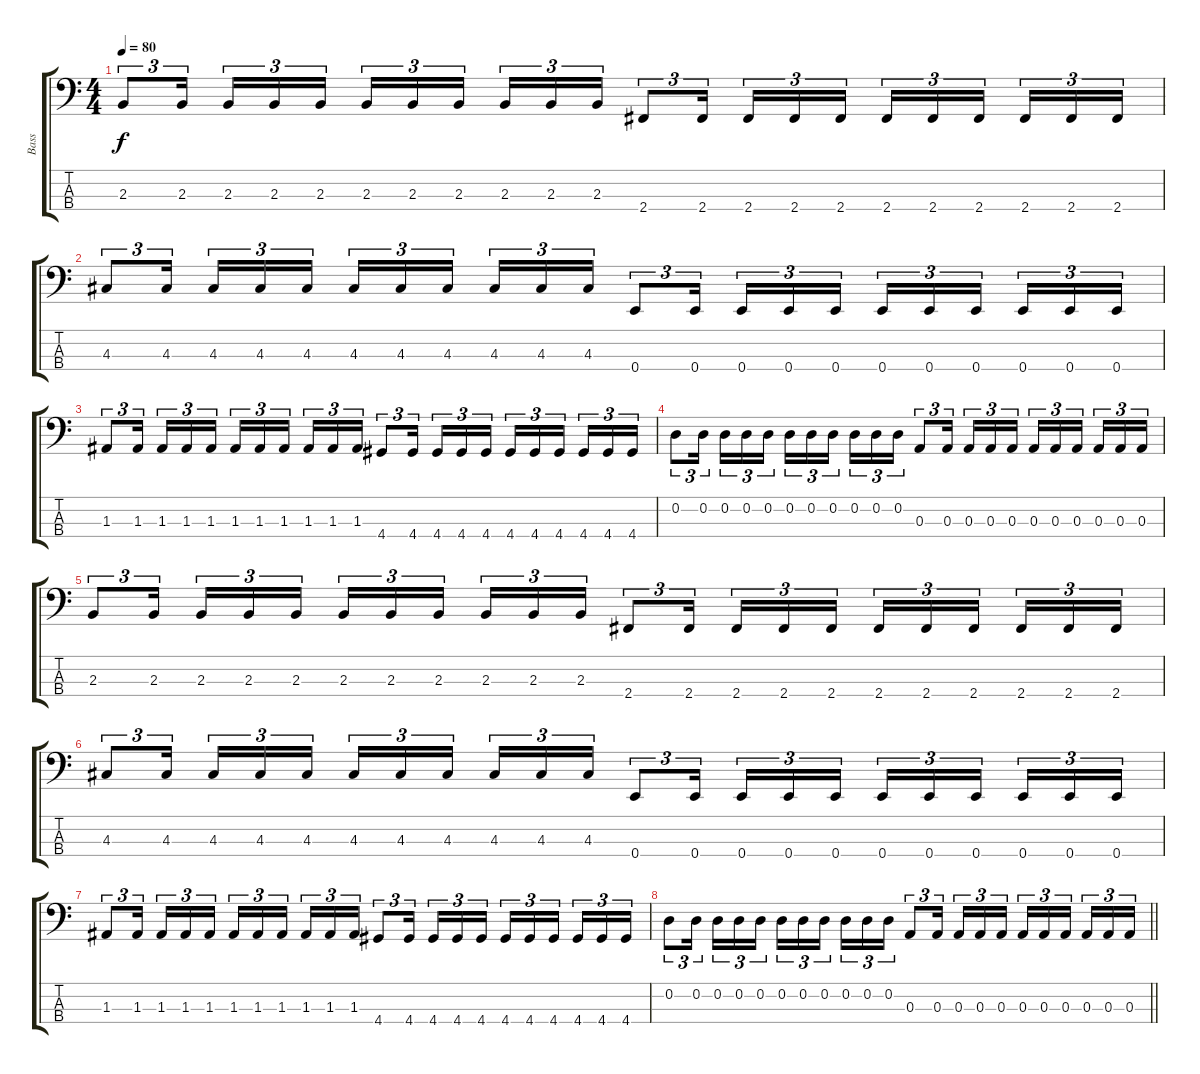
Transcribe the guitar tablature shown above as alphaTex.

\track ("Bass" "Bass") {instrument electricbassfinger}
\staff {score tabs}
\tuning (G2 D2 A1 E1) {hide}
\ts (4 4)
\tempo 80
\clef f4
\ks c
2.3.8{tu (3 2) dy f} 2.3.16{tu (3 2) beam splitsecondary} 2.3.16{tu (3 2)} 2.3.16{tu (3 2)} 2.3.16{tu (3 2)} 2.3.16{tu (3 2)} 2.3.16{tu (3 2)} 2.3.16{tu (3 2) beam splitsecondary} 2.3.16{tu (3 2)} 2.3.16{tu (3 2)} 2.3.16{tu (3 2)} 2.4.8{tu (3 2)} 2.4.16{tu (3 2) beam splitsecondary} 2.4.16{tu (3 2)} 2.4.16{tu (3 2)} 2.4.16{tu (3 2)} 2.4.16{tu (3 2)} 2.4.16{tu (3 2)} 2.4.16{tu (3 2) beam splitsecondary} 2.4.16{tu (3 2)} 2.4.16{tu (3 2)} 2.4.16{tu (3 2)} |
4.3.8{tu (3 2)} 4.3.16{tu (3 2) beam splitsecondary} 4.3.16{tu (3 2)} 4.3.16{tu (3 2)} 4.3.16{tu (3 2)} 4.3.16{tu (3 2)} 4.3.16{tu (3 2)} 4.3.16{tu (3 2) beam splitsecondary} 4.3.16{tu (3 2)} 4.3.16{tu (3 2)} 4.3.16{tu (3 2)} 0.4.8{tu (3 2)} 0.4.16{tu (3 2) beam splitsecondary} 0.4.16{tu (3 2)} 0.4.16{tu (3 2)} 0.4.16{tu (3 2)} 0.4.16{tu (3 2)} 0.4.16{tu (3 2)} 0.4.16{tu (3 2) beam splitsecondary} 0.4.16{tu (3 2)} 0.4.16{tu (3 2)} 0.4.16{tu (3 2)} |
1.3.8{tu (3 2)} 1.3.16{tu (3 2) beam splitsecondary} 1.3.16{tu (3 2)} 1.3.16{tu (3 2)} 1.3.16{tu (3 2)} 1.3.16{tu (3 2)} 1.3.16{tu (3 2)} 1.3.16{tu (3 2) beam splitsecondary} 1.3.16{tu (3 2)} 1.3.16{tu (3 2)} 1.3.16{tu (3 2)} 4.4.8{tu (3 2)} 4.4.16{tu (3 2) beam splitsecondary} 4.4.16{tu (3 2)} 4.4.16{tu (3 2)} 4.4.16{tu (3 2)} 4.4.16{tu (3 2)} 4.4.16{tu (3 2)} 4.4.16{tu (3 2) beam splitsecondary} 4.4.16{tu (3 2)} 4.4.16{tu (3 2)} 4.4.16{tu (3 2)} |
0.2.8{tu (3 2)} 0.2.16{tu (3 2) beam splitsecondary} 0.2.16{tu (3 2)} 0.2.16{tu (3 2)} 0.2.16{tu (3 2)} 0.2.16{tu (3 2)} 0.2.16{tu (3 2)} 0.2.16{tu (3 2) beam splitsecondary} 0.2.16{tu (3 2)} 0.2.16{tu (3 2)} 0.2.16{tu (3 2)} 0.3.8{tu (3 2)} 0.3.16{tu (3 2) beam splitsecondary} 0.3.16{tu (3 2)} 0.3.16{tu (3 2)} 0.3.16{tu (3 2)} 0.3.16{tu (3 2)} 0.3.16{tu (3 2)} 0.3.16{tu (3 2) beam splitsecondary} 0.3.16{tu (3 2)} 0.3.16{tu (3 2)} 0.3.16{tu (3 2)} |
2.3.8{tu (3 2)} 2.3.16{tu (3 2) beam splitsecondary} 2.3.16{tu (3 2)} 2.3.16{tu (3 2)} 2.3.16{tu (3 2)} 2.3.16{tu (3 2)} 2.3.16{tu (3 2)} 2.3.16{tu (3 2) beam splitsecondary} 2.3.16{tu (3 2)} 2.3.16{tu (3 2)} 2.3.16{tu (3 2)} 2.4.8{tu (3 2)} 2.4.16{tu (3 2) beam splitsecondary} 2.4.16{tu (3 2)} 2.4.16{tu (3 2)} 2.4.16{tu (3 2)} 2.4.16{tu (3 2)} 2.4.16{tu (3 2)} 2.4.16{tu (3 2) beam splitsecondary} 2.4.16{tu (3 2)} 2.4.16{tu (3 2)} 2.4.16{tu (3 2)} |
4.3.8{tu (3 2)} 4.3.16{tu (3 2) beam splitsecondary} 4.3.16{tu (3 2)} 4.3.16{tu (3 2)} 4.3.16{tu (3 2)} 4.3.16{tu (3 2)} 4.3.16{tu (3 2)} 4.3.16{tu (3 2) beam splitsecondary} 4.3.16{tu (3 2)} 4.3.16{tu (3 2)} 4.3.16{tu (3 2)} 0.4.8{tu (3 2)} 0.4.16{tu (3 2) beam splitsecondary} 0.4.16{tu (3 2)} 0.4.16{tu (3 2)} 0.4.16{tu (3 2)} 0.4.16{tu (3 2)} 0.4.16{tu (3 2)} 0.4.16{tu (3 2) beam splitsecondary} 0.4.16{tu (3 2)} 0.4.16{tu (3 2)} 0.4.16{tu (3 2)} |
1.3.8{tu (3 2)} 1.3.16{tu (3 2) beam splitsecondary} 1.3.16{tu (3 2)} 1.3.16{tu (3 2)} 1.3.16{tu (3 2)} 1.3.16{tu (3 2)} 1.3.16{tu (3 2)} 1.3.16{tu (3 2) beam splitsecondary} 1.3.16{tu (3 2)} 1.3.16{tu (3 2)} 1.3.16{tu (3 2)} 4.4.8{tu (3 2)} 4.4.16{tu (3 2) beam splitsecondary} 4.4.16{tu (3 2)} 4.4.16{tu (3 2)} 4.4.16{tu (3 2)} 4.4.16{tu (3 2)} 4.4.16{tu (3 2)} 4.4.16{tu (3 2) beam splitsecondary} 4.4.16{tu (3 2)} 4.4.16{tu (3 2)} 4.4.16{tu (3 2)} |
\barLineRight lightlight
0.2.8{tu (3 2)} 0.2.16{tu (3 2) beam splitsecondary} 0.2.16{tu (3 2)} 0.2.16{tu (3 2)} 0.2.16{tu (3 2)} 0.2.16{tu (3 2)} 0.2.16{tu (3 2)} 0.2.16{tu (3 2) beam splitsecondary} 0.2.16{tu (3 2)} 0.2.16{tu (3 2)} 0.2.16{tu (3 2)} 0.3.8{tu (3 2)} 0.3.16{tu (3 2) beam splitsecondary} 0.3.16{tu (3 2)} 0.3.16{tu (3 2)} 0.3.16{tu (3 2)} 0.3.16{tu (3 2)} 0.3.16{tu (3 2)} 0.3.16{tu (3 2) beam splitsecondary} 0.3.16{tu (3 2)} 0.3.16{tu (3 2)} 0.3.16{tu (3 2)}
